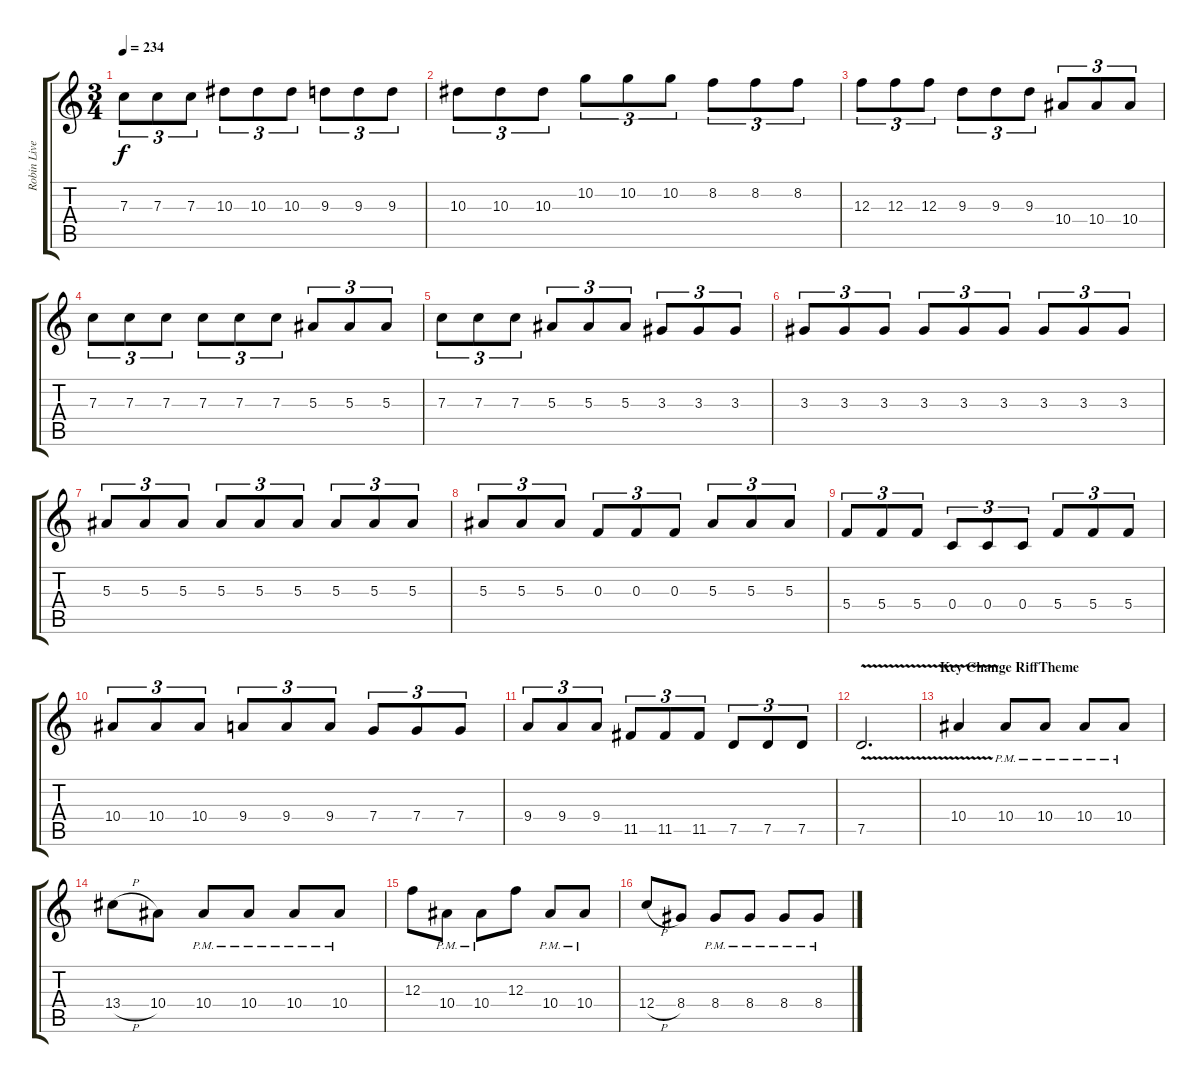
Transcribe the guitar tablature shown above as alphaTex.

\track ("Robin Live" "Robin Live") {instrument distortionguitar}
\staff {score tabs}
\tuning (D4 A3 F3 C3 G2 D2) {hide}
\ts (3 4)
\tempo 234
\clef g2
\ks c
7.3.8{tu (3 2) dy f} 7.3.8{tu (3 2)} 7.3.8{tu (3 2)} 10.3.8{tu (3 2)} 10.3.8{tu (3 2)} 10.3.8{tu (3 2)} 9.3.8{tu (3 2)} 9.3.8{tu (3 2)} 9.3.8{tu (3 2)} |
10.3.8{tu (3 2)} 10.3.8{tu (3 2)} 10.3.8{tu (3 2)} 10.2.8{tu (3 2)} 10.2.8{tu (3 2)} 10.2.8{tu (3 2)} 8.2.8{tu (3 2)} 8.2.8{tu (3 2)} 8.2.8{tu (3 2)} |
12.3.8{tu (3 2)} 12.3.8{tu (3 2)} 12.3.8{tu (3 2)} 9.3.8{tu (3 2)} 9.3.8{tu (3 2)} 9.3.8{tu (3 2)} 10.4.8{tu (3 2)} 10.4.8{tu (3 2)} 10.4.8{tu (3 2)} |
7.3.8{tu (3 2)} 7.3.8{tu (3 2)} 7.3.8{tu (3 2)} 7.3.8{tu (3 2)} 7.3.8{tu (3 2)} 7.3.8{tu (3 2)} 5.3.8{tu (3 2)} 5.3.8{tu (3 2)} 5.3.8{tu (3 2)} |
7.3.8{tu (3 2)} 7.3.8{tu (3 2)} 7.3.8{tu (3 2)} 5.3.8{tu (3 2)} 5.3.8{tu (3 2)} 5.3.8{tu (3 2)} 3.3.8{tu (3 2)} 3.3.8{tu (3 2)} 3.3.8{tu (3 2)} |
3.3.8{tu (3 2)} 3.3.8{tu (3 2)} 3.3.8{tu (3 2)} 3.3.8{tu (3 2)} 3.3.8{tu (3 2)} 3.3.8{tu (3 2)} 3.3.8{tu (3 2)} 3.3.8{tu (3 2)} 3.3.8{tu (3 2)} |
5.3.8{tu (3 2)} 5.3.8{tu (3 2)} 5.3.8{tu (3 2)} 5.3.8{tu (3 2)} 5.3.8{tu (3 2)} 5.3.8{tu (3 2)} 5.3.8{tu (3 2)} 5.3.8{tu (3 2)} 5.3.8{tu (3 2)} |
5.3.8{tu (3 2)} 5.3.8{tu (3 2)} 5.3.8{tu (3 2)} 0.3.8{tu (3 2)} 0.3.8{tu (3 2)} 0.3.8{tu (3 2)} 5.3.8{tu (3 2)} 5.3.8{tu (3 2)} 5.3.8{tu (3 2)} |
5.4.8{tu (3 2)} 5.4.8{tu (3 2)} 5.4.8{tu (3 2)} 0.4.8{tu (3 2)} 0.4.8{tu (3 2)} 0.4.8{tu (3 2)} 5.4.8{tu (3 2)} 5.4.8{tu (3 2)} 5.4.8{tu (3 2)} |
10.4.8{tu (3 2)} 10.4.8{tu (3 2)} 10.4.8{tu (3 2)} 9.4.8{tu (3 2)} 9.4.8{tu (3 2)} 9.4.8{tu (3 2)} 7.4.8{tu (3 2)} 7.4.8{tu (3 2)} 7.4.8{tu (3 2)} |
9.4.8{tu (3 2)} 9.4.8{tu (3 2)} 9.4.8{tu (3 2)} 11.5.8{tu (3 2)} 11.5.8{tu (3 2)} 11.5.8{tu (3 2)} 7.5.8{tu (3 2)} 7.5.8{tu (3 2)} 7.5.8{tu (3 2)} |
7.5{v}.2{d} |
\section ("" "Key Change RiffTheme")
10.4{v}.4 10.4{pm}.8 10.4{pm}.8 10.4{pm}.8 10.4{pm}.8 |
13.4{h}.8 10.4.8 10.4{pm}.8 10.4{pm}.8 10.4{pm}.8 10.4{pm}.8 |
12.3.8 10.4{pm}.8 10.4{pm}.8 12.3.8 10.4{pm}.8 10.4{pm}.8 |
12.4{h}.8 8.4.8 8.4{pm}.8 8.4{pm}.8 8.4{pm}.8 8.4{pm}.8
